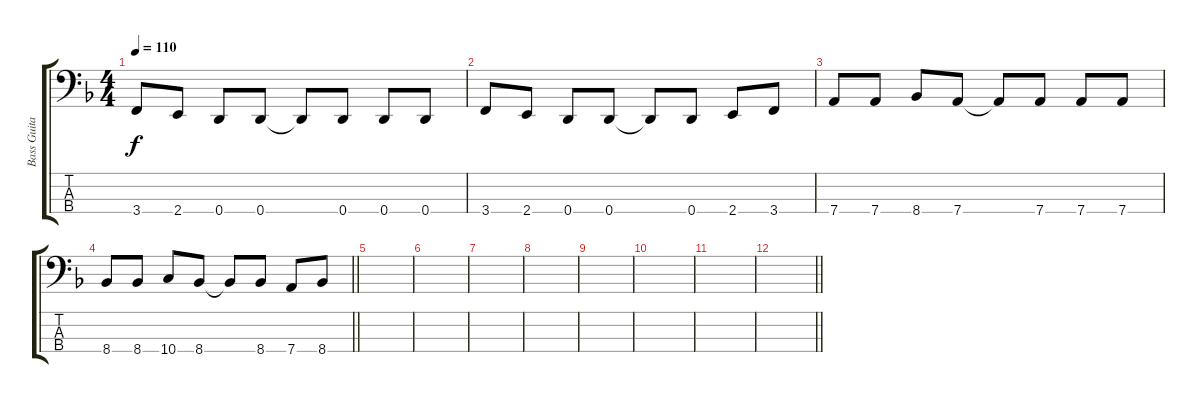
\track ("Bass Guitar" "Bass Guita") {instrument electricbassfinger}
\staff {score tabs}
\tuning (G2 D2 A1 D1) {hide}
\ts (4 4)
\tempo 110
\clef f4
\ks dminor
3.4.8{dy f} 2.4.8 0.4.8 0.4.8 0.4{t}.8 0.4.8 0.4.8 0.4.8 |
3.4.8 2.4.8 0.4.8 0.4.8 0.4{t}.8 0.4.8 2.4.8 3.4.8 |
7.4.8 7.4.8 8.4.8 7.4.8 7.4{t}.8 7.4.8 7.4.8 7.4.8 |
\barLineRight lightlight
8.4.8 8.4.8 10.4.8 8.4.8 8.4{t}.8 8.4.8 7.4.8 8.4.8 |
|
|
|
|
|
|
|
\barLineRight lightlight
